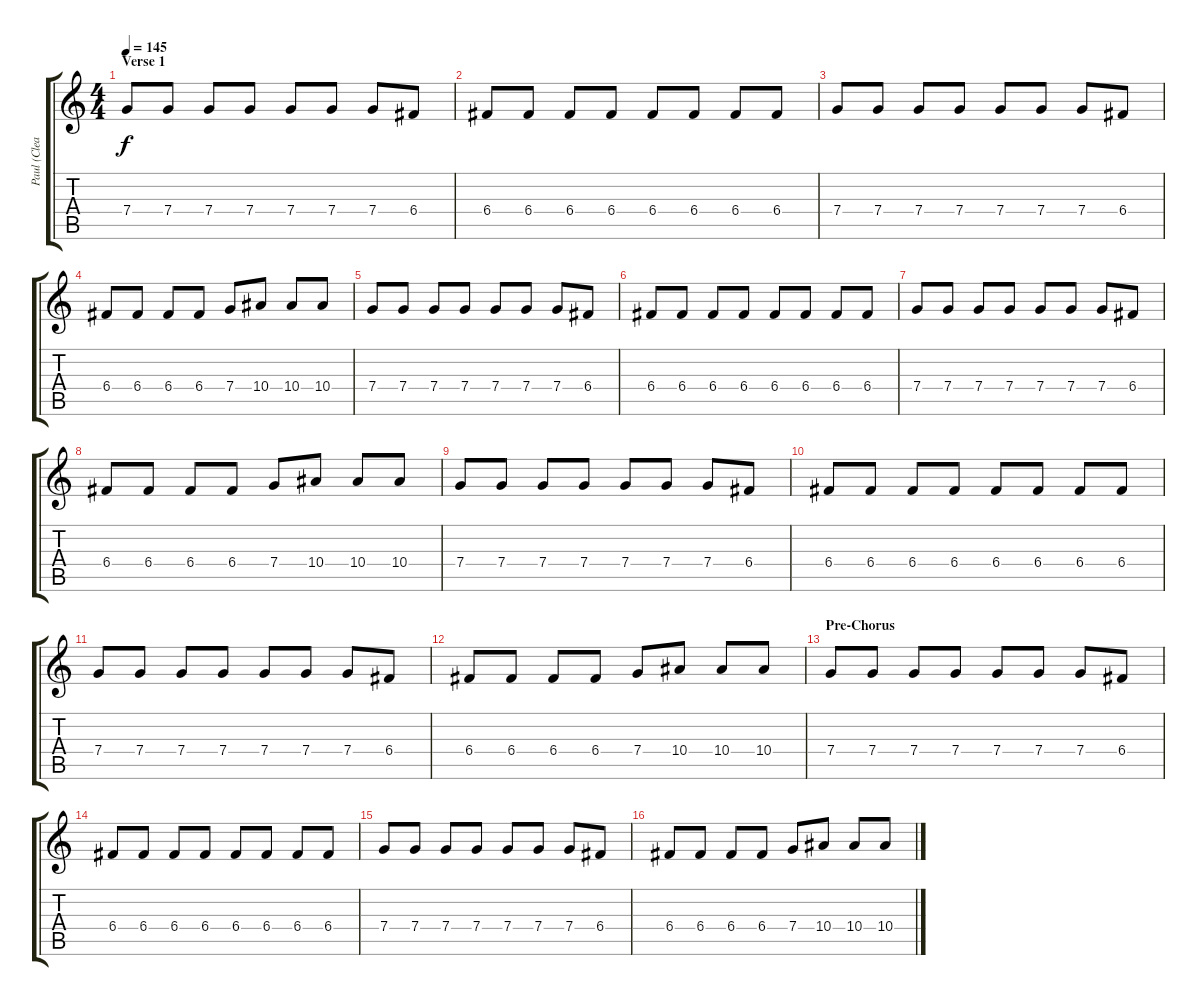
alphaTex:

\track ("Paul (Clean)" "Paul (Clea") {instrument electricguitarjazz}
\staff {score tabs}
\tuning (D4 A3 F3 C3 G2 C2) {hide}
\ts (4 4)
\section ("" "Verse 1")
\tempo 145
\clef g2
\ks c
7.4.8{dy f} 7.4.8 7.4.8 7.4.8 7.4.8 7.4.8 7.4.8 6.4.8 |
6.4.8 6.4.8 6.4.8 6.4.8 6.4.8 6.4.8 6.4.8 6.4.8 |
7.4.8 7.4.8 7.4.8 7.4.8 7.4.8 7.4.8 7.4.8 6.4.8 |
6.4.8 6.4.8 6.4.8 6.4.8 7.4.8 10.4.8 10.4.8 10.4.8 |
7.4.8 7.4.8 7.4.8 7.4.8 7.4.8 7.4.8 7.4.8 6.4.8 |
6.4.8 6.4.8 6.4.8 6.4.8 6.4.8 6.4.8 6.4.8 6.4.8 |
7.4.8 7.4.8 7.4.8 7.4.8 7.4.8 7.4.8 7.4.8 6.4.8 |
6.4.8 6.4.8 6.4.8 6.4.8 7.4.8 10.4.8 10.4.8 10.4.8 |
7.4.8 7.4.8 7.4.8 7.4.8 7.4.8 7.4.8 7.4.8 6.4.8 |
6.4.8 6.4.8 6.4.8 6.4.8 6.4.8 6.4.8 6.4.8 6.4.8 |
7.4.8 7.4.8 7.4.8 7.4.8 7.4.8 7.4.8 7.4.8 6.4.8 |
6.4.8 6.4.8 6.4.8 6.4.8 7.4.8 10.4.8 10.4.8 10.4.8 |
\section ("" "Pre-Chorus")
7.4.8 7.4.8 7.4.8 7.4.8 7.4.8 7.4.8 7.4.8 6.4.8 |
6.4.8 6.4.8 6.4.8 6.4.8 6.4.8 6.4.8 6.4.8 6.4.8 |
7.4.8 7.4.8 7.4.8 7.4.8 7.4.8 7.4.8 7.4.8 6.4.8 |
6.4.8 6.4.8 6.4.8 6.4.8 7.4.8 10.4.8 10.4.8 10.4.8
